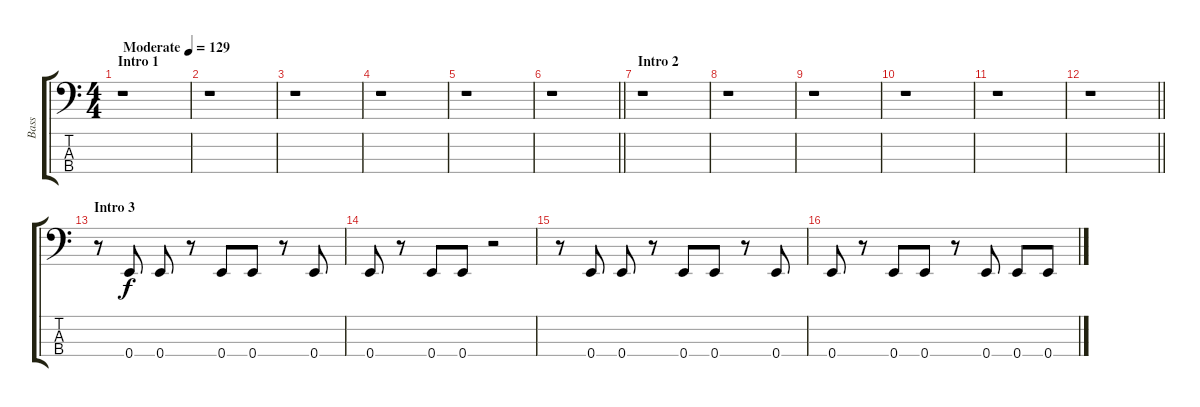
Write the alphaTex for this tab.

\track ("Bass" "Bass") {instrument electricbasspick}
\staff {score tabs}
\tuning (G2 D2 A1 E1) {hide}
\ts (4 4)
\section ("" "Intro 1")
\tempo (129 "Moderate")
\clef f4
\ks c
r.1{dy f instrument electricbasspick} |
r.1 |
r.1 |
r.1 |
r.1 |
\barLineRight lightlight
r.1 |
\section ("" "Intro 2")
r.1 |
r.1 |
r.1 |
r.1 |
r.1 |
\barLineRight lightlight
r.1 |
\section ("" "Intro 3")
r.8 0.4.8 0.4.8 r.8 0.4.8 0.4.8 r.8 0.4.8 |
0.4.8 r.8 0.4.8 0.4.8 r.2 |
r.8 0.4.8 0.4.8 r.8 0.4.8 0.4.8 r.8 0.4.8 |
0.4.8 r.8 0.4.8 0.4.8 r.8 0.4.8 0.4.8 0.4.8
